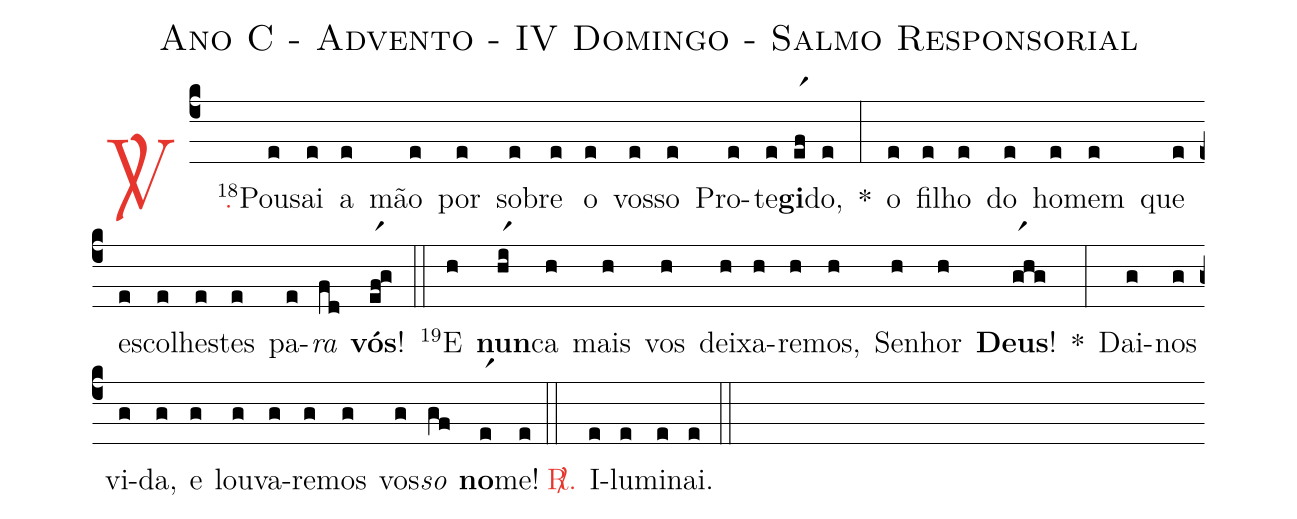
name: Ano C - Advento - IV Domingo - Salmo Responsorial;
%%
(c4)

<c><sp>V/</sp>.</c>() <v>\VSup{18}</v>Pou(e)sai(e) a(e) mão(e) por(e) so(e)bre(e) o(e) vos(e)so(e) Pro(e)te(e)<b>gi</b>(er1f)do,(e) *(:)
o(e) fi(e)lho(e) do(e) ho(e)mem(e) que(e) es(e)co(e)lhes(e)tes(e) pa(e)<i>ra</i>(fd) <b>vós</b>!(er1f!g)

(::)

<v>\VSup{19}</v>E(h) <b>nun</b>(hr1i)ca(h) mais(h) vos(h) dei(h)xa(h)re(h)mos,(h) Se(h)nhor(h) <b>Deus</b>!(gr1hg) *(:)
Dai-(g)nos(g) vi(g)da,(g) e(g) lou(g)va(g)re(g)mos(g) vos(g)<i>so</i>(gf) <b>no</b>(er1)me!(e)

(::)

<c><sp>R/</sp>.</c>() I(e)lu(e)mi(e)nai.(e)

(::)
